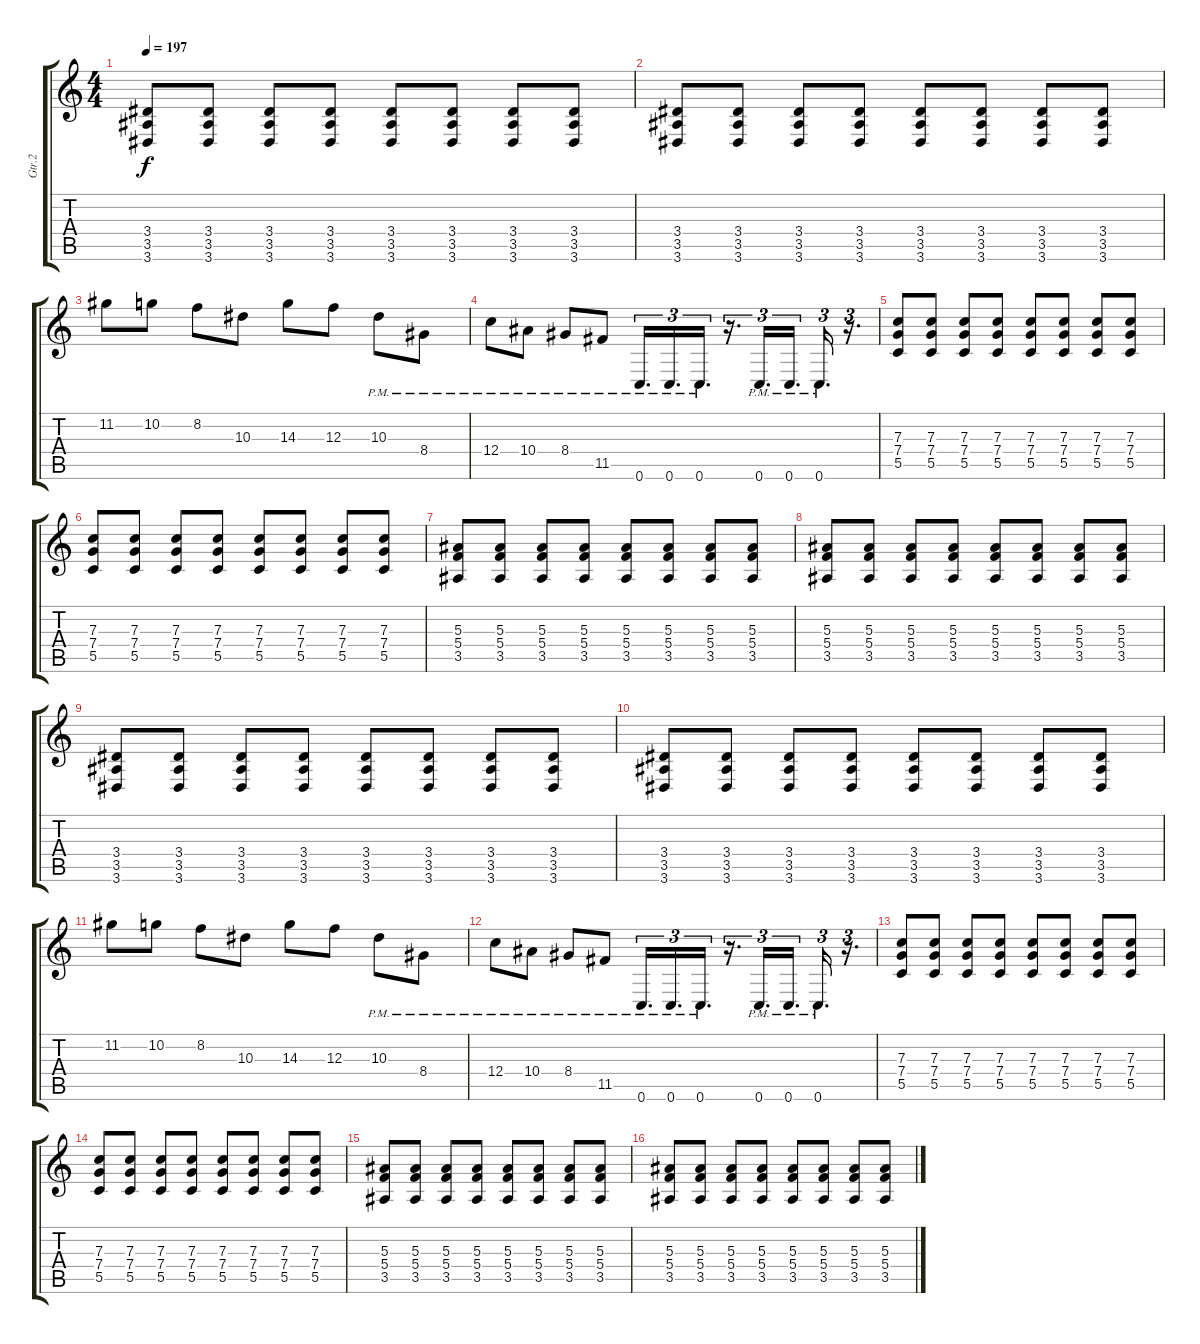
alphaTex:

\track ("Gtr.2" "Gtr.2") {instrument distortionguitar}
\staff {score tabs}
\tuning (D4 A3 F3 C3 G2 C2) {hide}
\ts (4 4)
\tempo 197
\clef g2
\ks c
(3.4 3.5 3.6).8{dy f} (3.4 3.5 3.6).8 (3.4 3.5 3.6).8 (3.4 3.5 3.6).8 (3.4 3.5 3.6).8 (3.4 3.5 3.6).8 (3.4 3.5 3.6).8 (3.4 3.5 3.6).8 |
(3.4 3.5 3.6).8 (3.4 3.5 3.6).8 (3.4 3.5 3.6).8 (3.4 3.5 3.6).8 (3.4 3.5 3.6).8 (3.4 3.5 3.6).8 (3.4 3.5 3.6).8 (3.4 3.5 3.6).8 |
11.2.8{volume 11} 10.2.8 8.2.8 10.3.8 14.3.8 12.3.8 10.3{pm}.8 8.4{pm}.8 |
12.4{pm}.8 10.4{pm}.8 8.4{pm}.8 11.5{pm}.8 0.6{pm}.16{d tu (3 2)} 0.6{pm}.16{d tu (3 2)} 0.6{pm}.16{d tu (3 2)} r.16{d tu (3 2)} 0.6{pm}.16{d tu (3 2)} 0.6{pm}.16{d tu (3 2)} 0.6{pm}.16{d tu (3 2)} r.16{d tu (3 2)} |
(7.3 7.4 5.5).8{volume 8} (7.3 7.4 5.5).8 (7.3 7.4 5.5).8 (7.3 7.4 5.5).8 (7.3 7.4 5.5).8 (7.3 7.4 5.5).8 (7.3 7.4 5.5).8 (7.3 7.4 5.5).8 |
(7.3 7.4 5.5).8 (7.3 7.4 5.5).8 (7.3 7.4 5.5).8 (7.3 7.4 5.5).8 (7.3 7.4 5.5).8 (7.3 7.4 5.5).8 (7.3 7.4 5.5).8 (7.3 7.4 5.5).8 |
(5.3 5.4 3.5).8 (5.3 5.4 3.5).8 (5.3 5.4 3.5).8 (5.3 5.4 3.5).8 (5.3 5.4 3.5).8 (5.3 5.4 3.5).8 (5.3 5.4 3.5).8 (5.3 5.4 3.5).8 |
(5.3 5.4 3.5).8 (5.3 5.4 3.5).8 (5.3 5.4 3.5).8 (5.3 5.4 3.5).8 (5.3 5.4 3.5).8 (5.3 5.4 3.5).8 (5.3 5.4 3.5).8 (5.3 5.4 3.5).8 |
(3.4 3.5 3.6).8 (3.4 3.5 3.6).8 (3.4 3.5 3.6).8 (3.4 3.5 3.6).8 (3.4 3.5 3.6).8 (3.4 3.5 3.6).8 (3.4 3.5 3.6).8 (3.4 3.5 3.6).8 |
(3.4 3.5 3.6).8 (3.4 3.5 3.6).8 (3.4 3.5 3.6).8 (3.4 3.5 3.6).8 (3.4 3.5 3.6).8 (3.4 3.5 3.6).8 (3.4 3.5 3.6).8 (3.4 3.5 3.6).8 |
11.2.8{volume 11} 10.2.8 8.2.8 10.3.8 14.3.8 12.3.8 10.3{pm}.8 8.4{pm}.8 |
12.4{pm}.8 10.4{pm}.8 8.4{pm}.8 11.5{pm}.8 0.6{pm}.16{d tu (3 2)} 0.6{pm}.16{d tu (3 2)} 0.6{pm}.16{d tu (3 2)} r.16{d tu (3 2)} 0.6{pm}.16{d tu (3 2)} 0.6{pm}.16{d tu (3 2)} 0.6{pm}.16{d tu (3 2)} r.16{d tu (3 2)} |
(7.3 7.4 5.5).8{volume 8} (7.3 7.4 5.5).8 (7.3 7.4 5.5).8 (7.3 7.4 5.5).8 (7.3 7.4 5.5).8 (7.3 7.4 5.5).8 (7.3 7.4 5.5).8 (7.3 7.4 5.5).8 |
(7.3 7.4 5.5).8 (7.3 7.4 5.5).8 (7.3 7.4 5.5).8 (7.3 7.4 5.5).8 (7.3 7.4 5.5).8 (7.3 7.4 5.5).8 (7.3 7.4 5.5).8 (7.3 7.4 5.5).8 |
(5.3 5.4 3.5).8 (5.3 5.4 3.5).8 (5.3 5.4 3.5).8 (5.3 5.4 3.5).8 (5.3 5.4 3.5).8 (5.3 5.4 3.5).8 (5.3 5.4 3.5).8 (5.3 5.4 3.5).8 |
(5.3 5.4 3.5).8 (5.3 5.4 3.5).8 (5.3 5.4 3.5).8 (5.3 5.4 3.5).8 (5.3 5.4 3.5).8 (5.3 5.4 3.5).8 (5.3 5.4 3.5).8 (5.3 5.4 3.5).8
